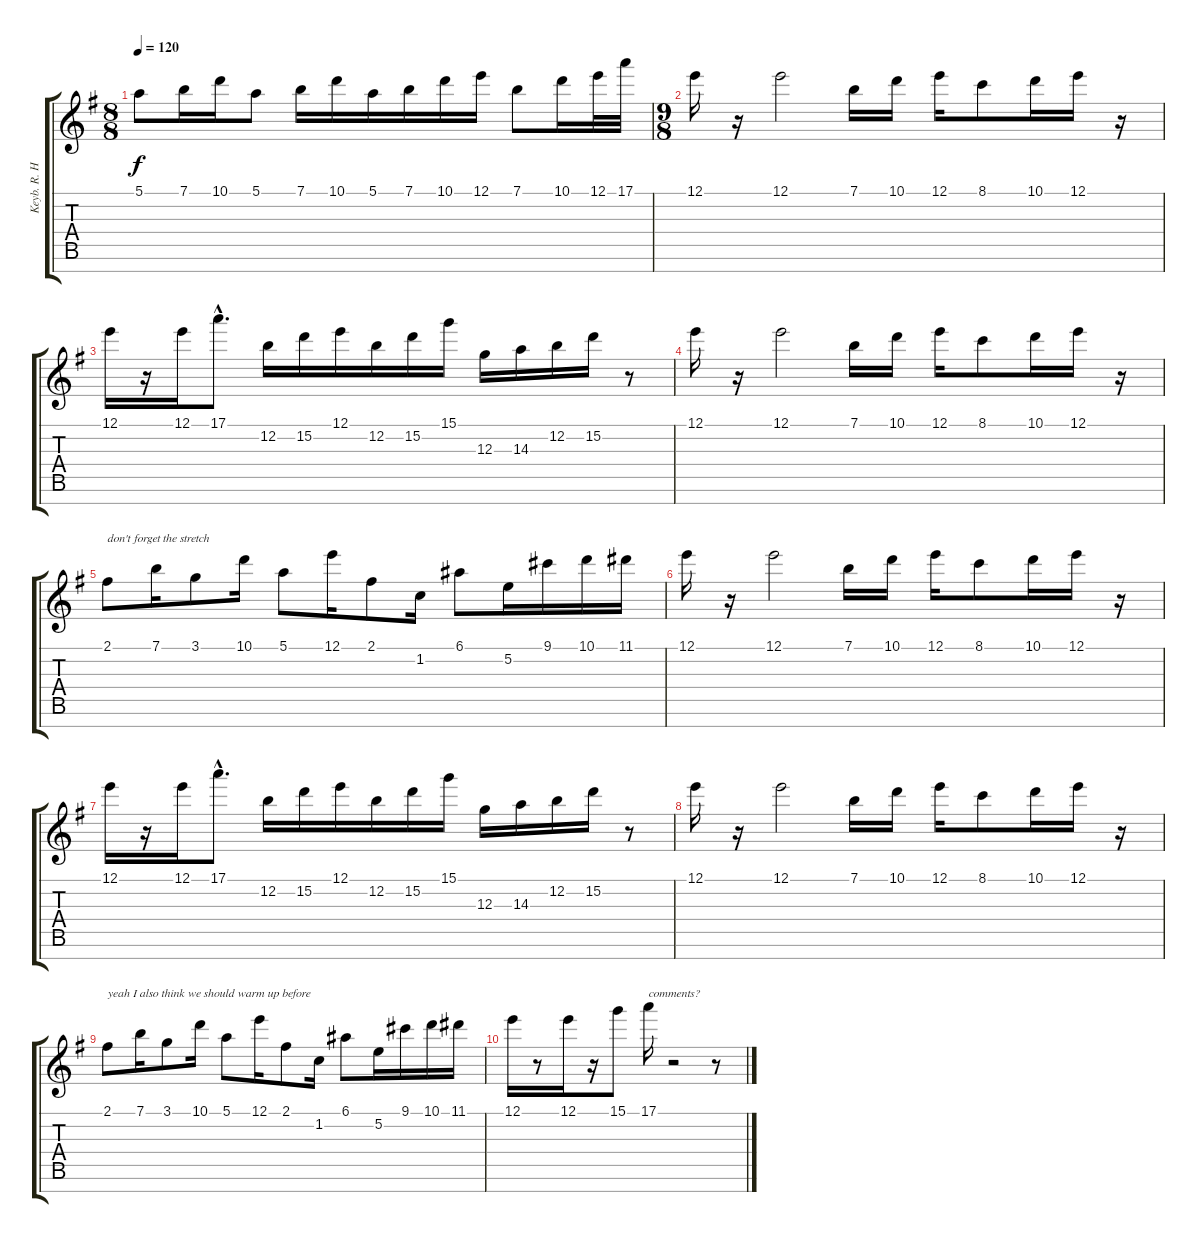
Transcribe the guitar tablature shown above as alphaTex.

\track ("Keyb. R. Hand" "Keyb. R. H") {instrument drawbarorgan}
\staff {score tabs}
\tuning (E5 B4 G4 D4 A3 E3 B2) {hide}
\ts (8 8)
\tempo 120
\clef g2
\ks g
5.1.8{dy f} 7.1.16 10.1.16 5.1.8 7.1.16 10.1.16 5.1.16 7.1.16 10.1.16 12.1.16 7.1.8 10.1.16 12.1.32 17.1.32 |
\ts (9 8)
12.1.16 r.16 12.1.2 7.1.16 10.1.16 12.1.16 8.1.8 10.1.16 12.1.16 r.16 |
12.1.16 r.16 12.1.16 17.1{hac}.8{d} 12.2.16 15.2.16 12.1.16 12.2.16 15.2.16 15.1.16 12.3.16 14.3.16 12.2.16 15.2.16 r.8 |
12.1.16 r.16 12.1.2 7.1.16 10.1.16 12.1.16 8.1.8 10.1.16 12.1.16 r.16 |
2.1.8{txt "don't forget the stretch"} 7.1.16 3.1.8 10.1.16 5.1.8 12.1.16 2.1.8 1.2.16 6.1.8 5.2.16 9.1.16 10.1.16 11.1.16 |
12.1.16 r.16 12.1.2 7.1.16 10.1.16 12.1.16 8.1.8 10.1.16 12.1.16 r.16 |
12.1.16 r.16 12.1.16 17.1{hac}.8{d} 12.2.16 15.2.16 12.1.16 12.2.16 15.2.16 15.1.16 12.3.16 14.3.16 12.2.16 15.2.16 r.8 |
12.1.16 r.16 12.1.2 7.1.16 10.1.16 12.1.16 8.1.8 10.1.16 12.1.16 r.16 |
2.1.8{txt "yeah I also think we should warm up before"} 7.1.16 3.1.8 10.1.16 5.1.8 12.1.16 2.1.8 1.2.16 6.1.8 5.2.16 9.1.16 10.1.16 11.1.16 |
12.1.16 r.8 12.1.16 r.16 15.1.8 17.1.16{txt "comments?"} r.2 r.8
